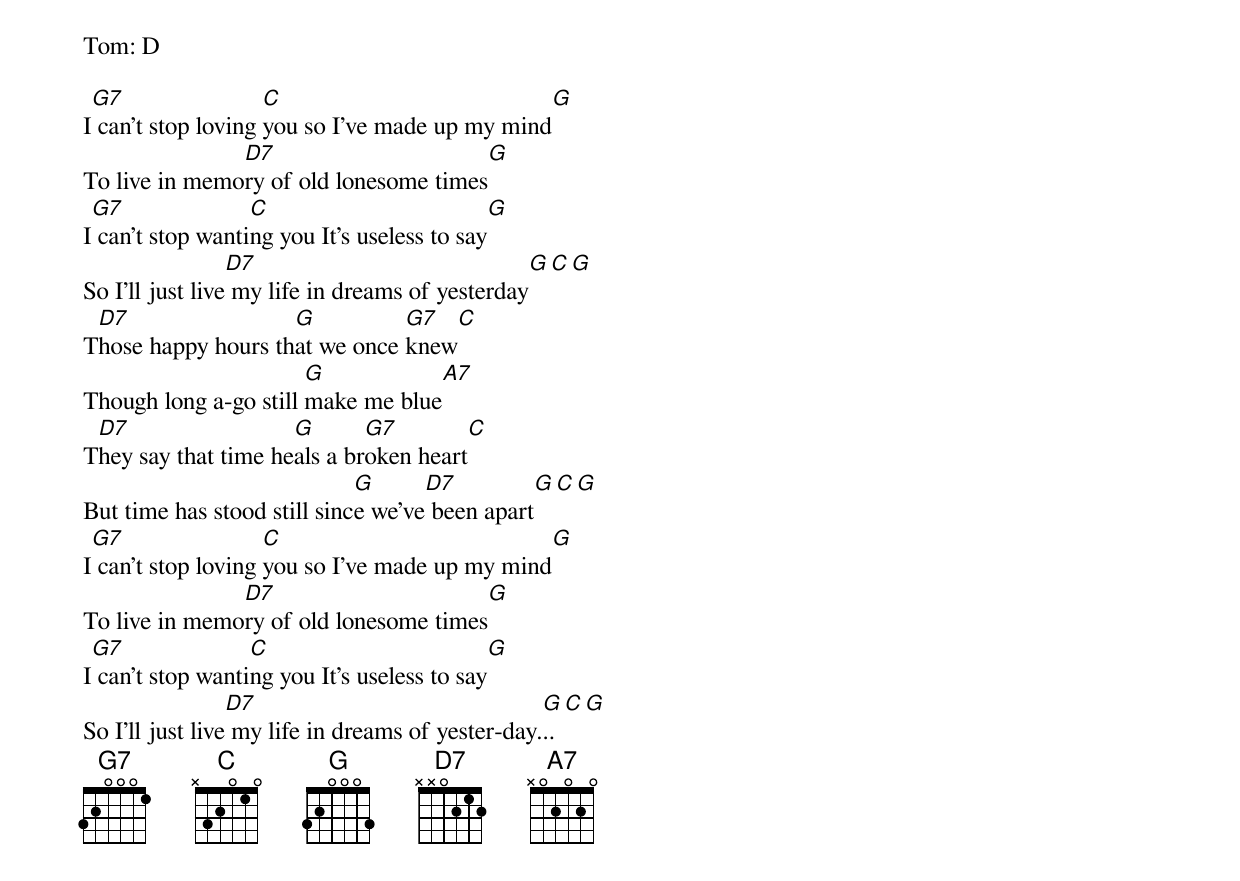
Tom: D

 G7                 C                           G
I can't stop loving you so I've made up my mind
               D7                         G
To live in memory of old lonesome times
 G7               C                          G
I can't stop wanting you It's useless to say
                 D7                               G  C  G
So I'll just live my life in dreams of yesterday
 D7                 G          G7   C
Those happy hours that we once knew
                       G            A7
Though long a-go still make me blue
 D7                  G       G7         C
They say that time heals a broken heart
                             G      D7         G  C  G
But time has stood still since we've been apart
 G7                 C                           G
I can't stop loving you so I've made up my mind
               D7                         G
To live in memory of old lonesome times
 G7               C                          G
I can't stop wanting you It's useless to say
                 D7                               G  C  G
So I'll just live my life in dreams of yester-day...
